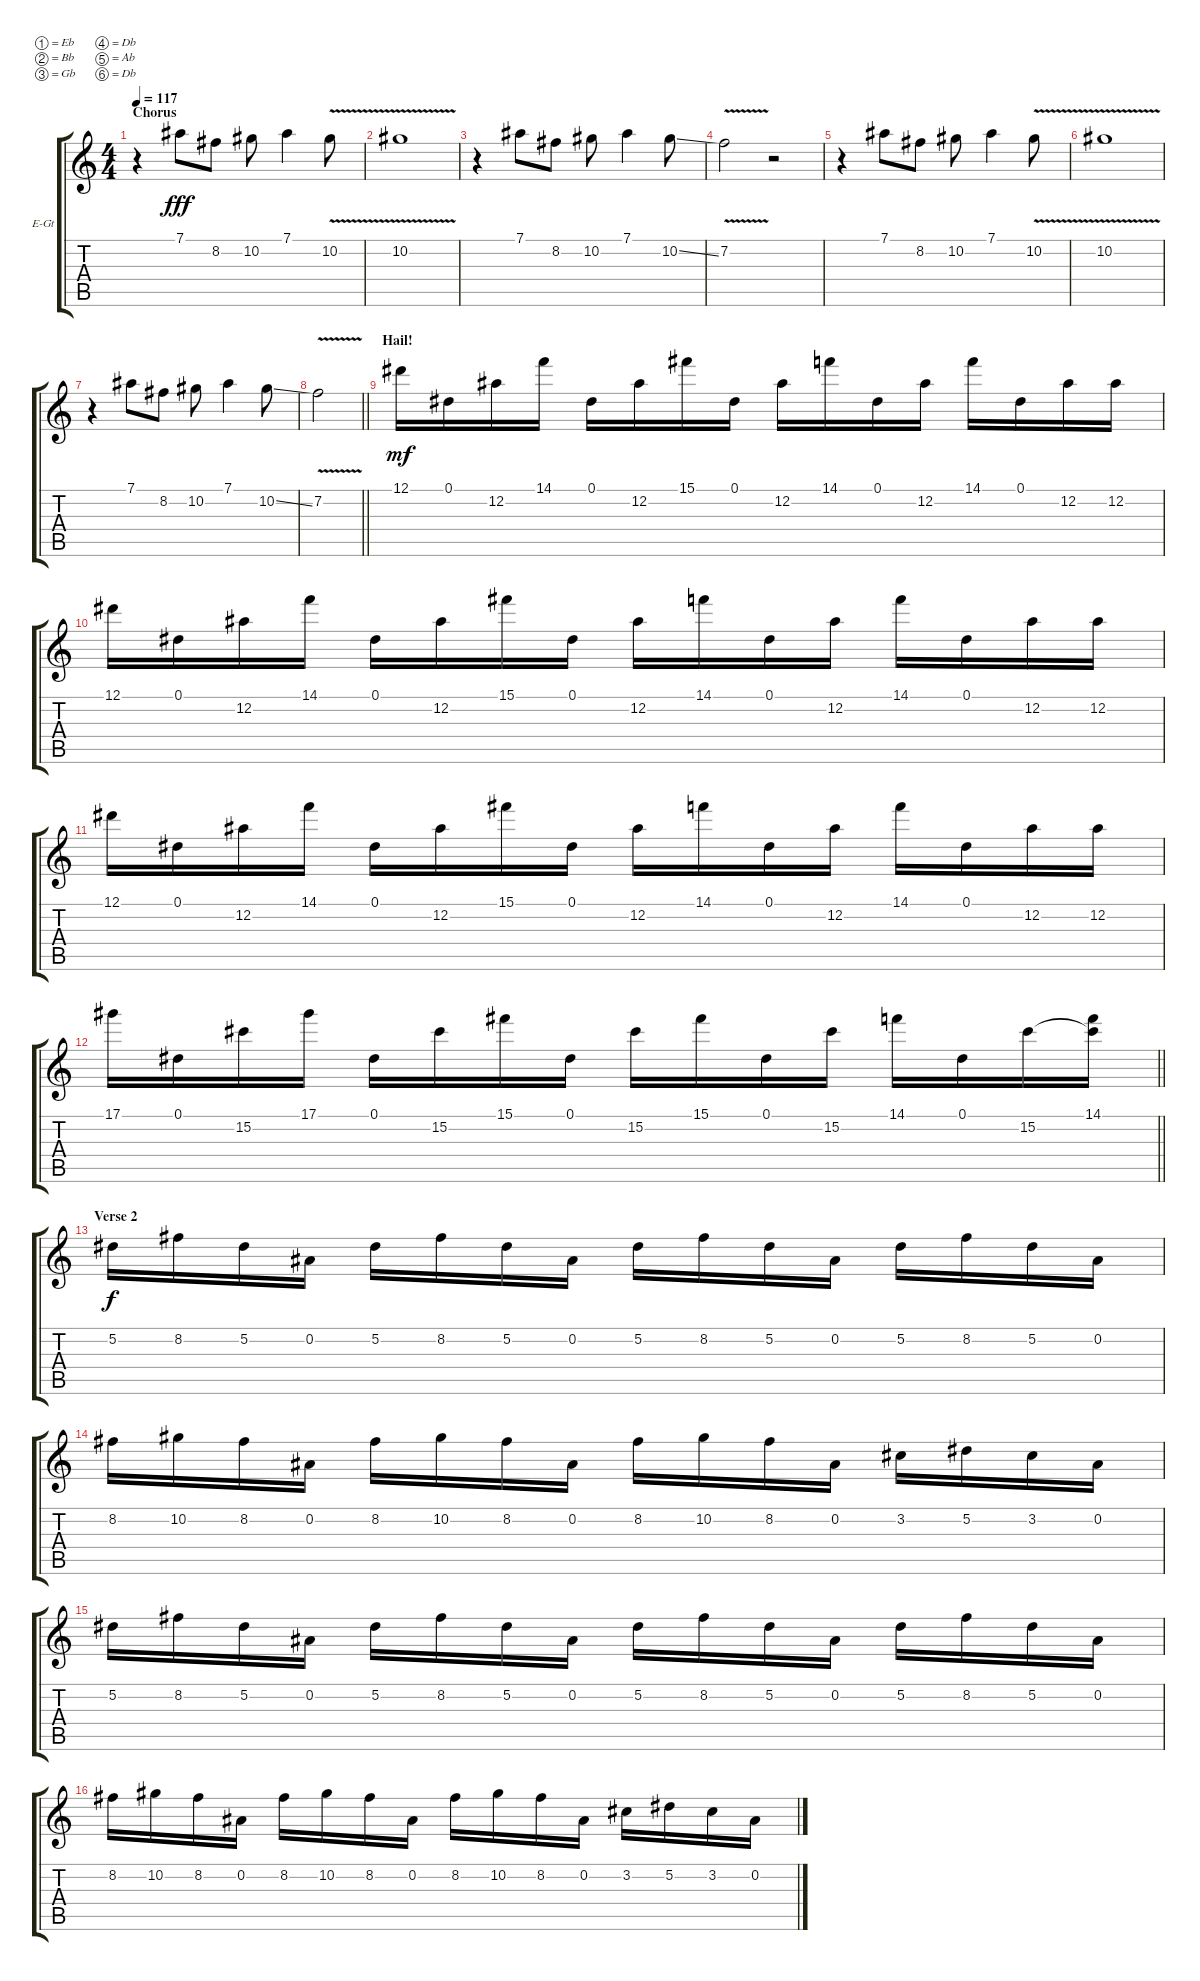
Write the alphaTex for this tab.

\bracketExtendMode groupsimilarinstruments
\firstSystemTrackNameOrientation horizontal
\otherSystemsTrackNameOrientation horizontal
\track ("Lead Guitar" "E-Gt") {instrument distortionguitar}
\staff {score tabs}
\tuning (Eb4 Bb3 Gb3 Db3 Ab2 Db2)
\ts (4 4)
\section ("" "Chorus")
\tempo 117
\clef g2
\ks c
r.4{dy f} 7.1.8{dy fff} 8.2.8 10.2.8 7.1.4 10.2{v}.8 |
10.2{v}.1 |
r.4 7.1.8 8.2.8 10.2.8 7.1.4 10.2{ss}.8 |
7.2{v}.2 r.2 |
r.4 7.1.8 8.2.8 10.2.8 7.1.4 10.2{v}.8 |
10.2{v}.1 |
r.4 7.1.8 8.2.8 10.2.8 7.1.4 10.2{ss}.8 |
\barLineRight lightlight
7.2{v}.2 |
\section ("" "Hail!")
12.1.16{dy mf} 0.1.16 12.2.16 14.1.16 0.1.16 12.2.16 15.1.16 0.1.16 12.2.16 14.1.16 0.1.16 12.2.16 14.1.16 0.1.16 12.2.16 12.2.16 |
12.1.16 0.1.16 12.2.16 14.1.16 0.1.16 12.2.16 15.1.16 0.1.16 12.2.16 14.1.16 0.1.16 12.2.16 14.1.16 0.1.16 12.2.16 12.2.16 |
12.1.16 0.1.16 12.2.16 14.1.16 0.1.16 12.2.16 15.1.16 0.1.16 12.2.16 14.1.16 0.1.16 12.2.16 14.1.16 0.1.16 12.2.16 12.2.16 |
\barLineRight lightlight
17.1.16 0.1.16 15.2.16 17.1.16 0.1.16 15.2.16 15.1.16 0.1.16 15.2.16 15.1.16 0.1.16 15.2.16 14.1.16 0.1.16 15.2.16 (14.1 15.2{t}).16 |
\section ("" "Verse 2")
5.2.16{dy f} 8.2.16 5.2.16 0.2.16 5.2.16 8.2.16 5.2.16 0.2.16 5.2.16 8.2.16 5.2.16 0.2.16 5.2.16 8.2.16 5.2.16 0.2.16 |
8.2.16 10.2.16 8.2.16 0.2.16 8.2.16 10.2.16 8.2.16 0.2.16 8.2.16 10.2.16 8.2.16 0.2.16 3.2.16 5.2.16 3.2.16 0.2.16 |
5.2.16 8.2.16 5.2.16 0.2.16 5.2.16 8.2.16 5.2.16 0.2.16 5.2.16 8.2.16 5.2.16 0.2.16 5.2.16 8.2.16 5.2.16 0.2.16 |
8.2.16 10.2.16 8.2.16 0.2.16 8.2.16 10.2.16 8.2.16 0.2.16 8.2.16 10.2.16 8.2.16 0.2.16 3.2.16 5.2.16 3.2.16 0.2.16
